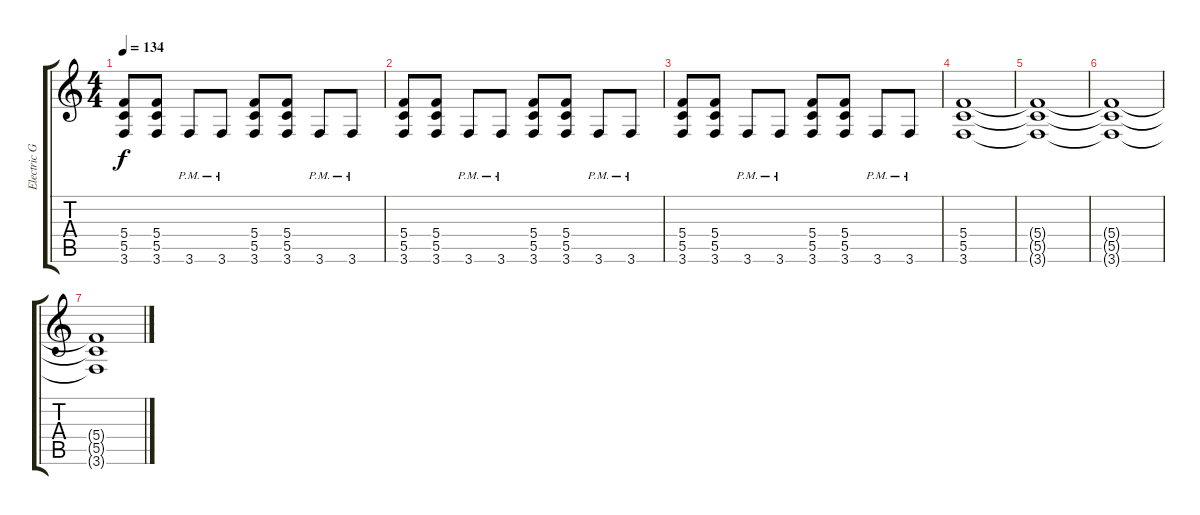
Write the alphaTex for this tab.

\track ("Electric Guitar 2 (Kirk)" "Electric G") {instrument distortionguitar}
\staff {score tabs}
\tuning (D4 A3 F3 C3 G2 D2) {hide}
\ts (4 4)
\tempo 134
\clef g2
\ks c
(5.4 5.5 3.6).8{dy f} (5.4 5.5 3.6).8 3.6{pm}.8 3.6{pm}.8 (5.4 5.5 3.6).8 (5.4 5.5 3.6).8 3.6{pm}.8 3.6{pm}.8 |
(5.4 5.5 3.6).8 (5.4 5.5 3.6).8 3.6{pm}.8 3.6{pm}.8 (5.4 5.5 3.6).8 (5.4 5.5 3.6).8 3.6{pm}.8 3.6{pm}.8 |
(5.4 5.5 3.6).8 (5.4 5.5 3.6).8 3.6{pm}.8 3.6{pm}.8 (5.4 5.5 3.6).8 (5.4 5.5 3.6).8 3.6{pm}.8 3.6{pm}.8 |
(5.4 5.5 3.6).1{volume 0} |
(5.4{t} 5.5{t} 3.6{t}).1 |
(5.4{t} 5.5{t} 3.6{t}).1 |
(5.4{t} 5.5{t} 3.6{t}).1
